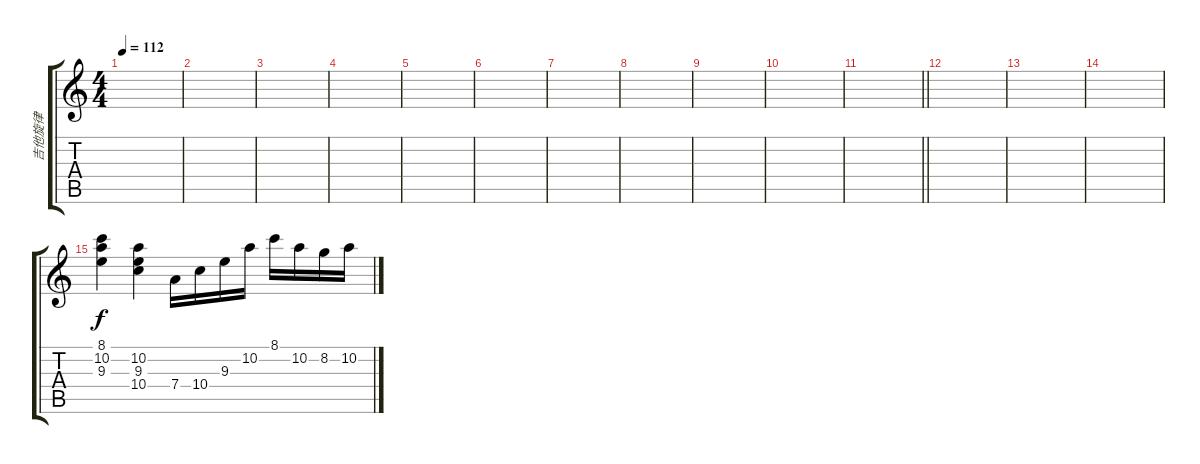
\track ("吉他旋律" "吉他旋律") {instrument acousticguitarnylon}
\staff {score tabs}
\tuning (E4 B3 G3 D3 A2 E2) {hide}
\ts (4 4)
\tempo 112
\clef g2
\ks c
|
|
|
|
|
|
|
|
|
|
\barLineRight lightlight
|
|
|
|
(8.1 10.2 9.3).4 (10.2 9.3 10.4).4 7.4.16 10.4.16 9.3.16 10.2.16 8.1.16 10.2.16 8.2.16 10.2.16
